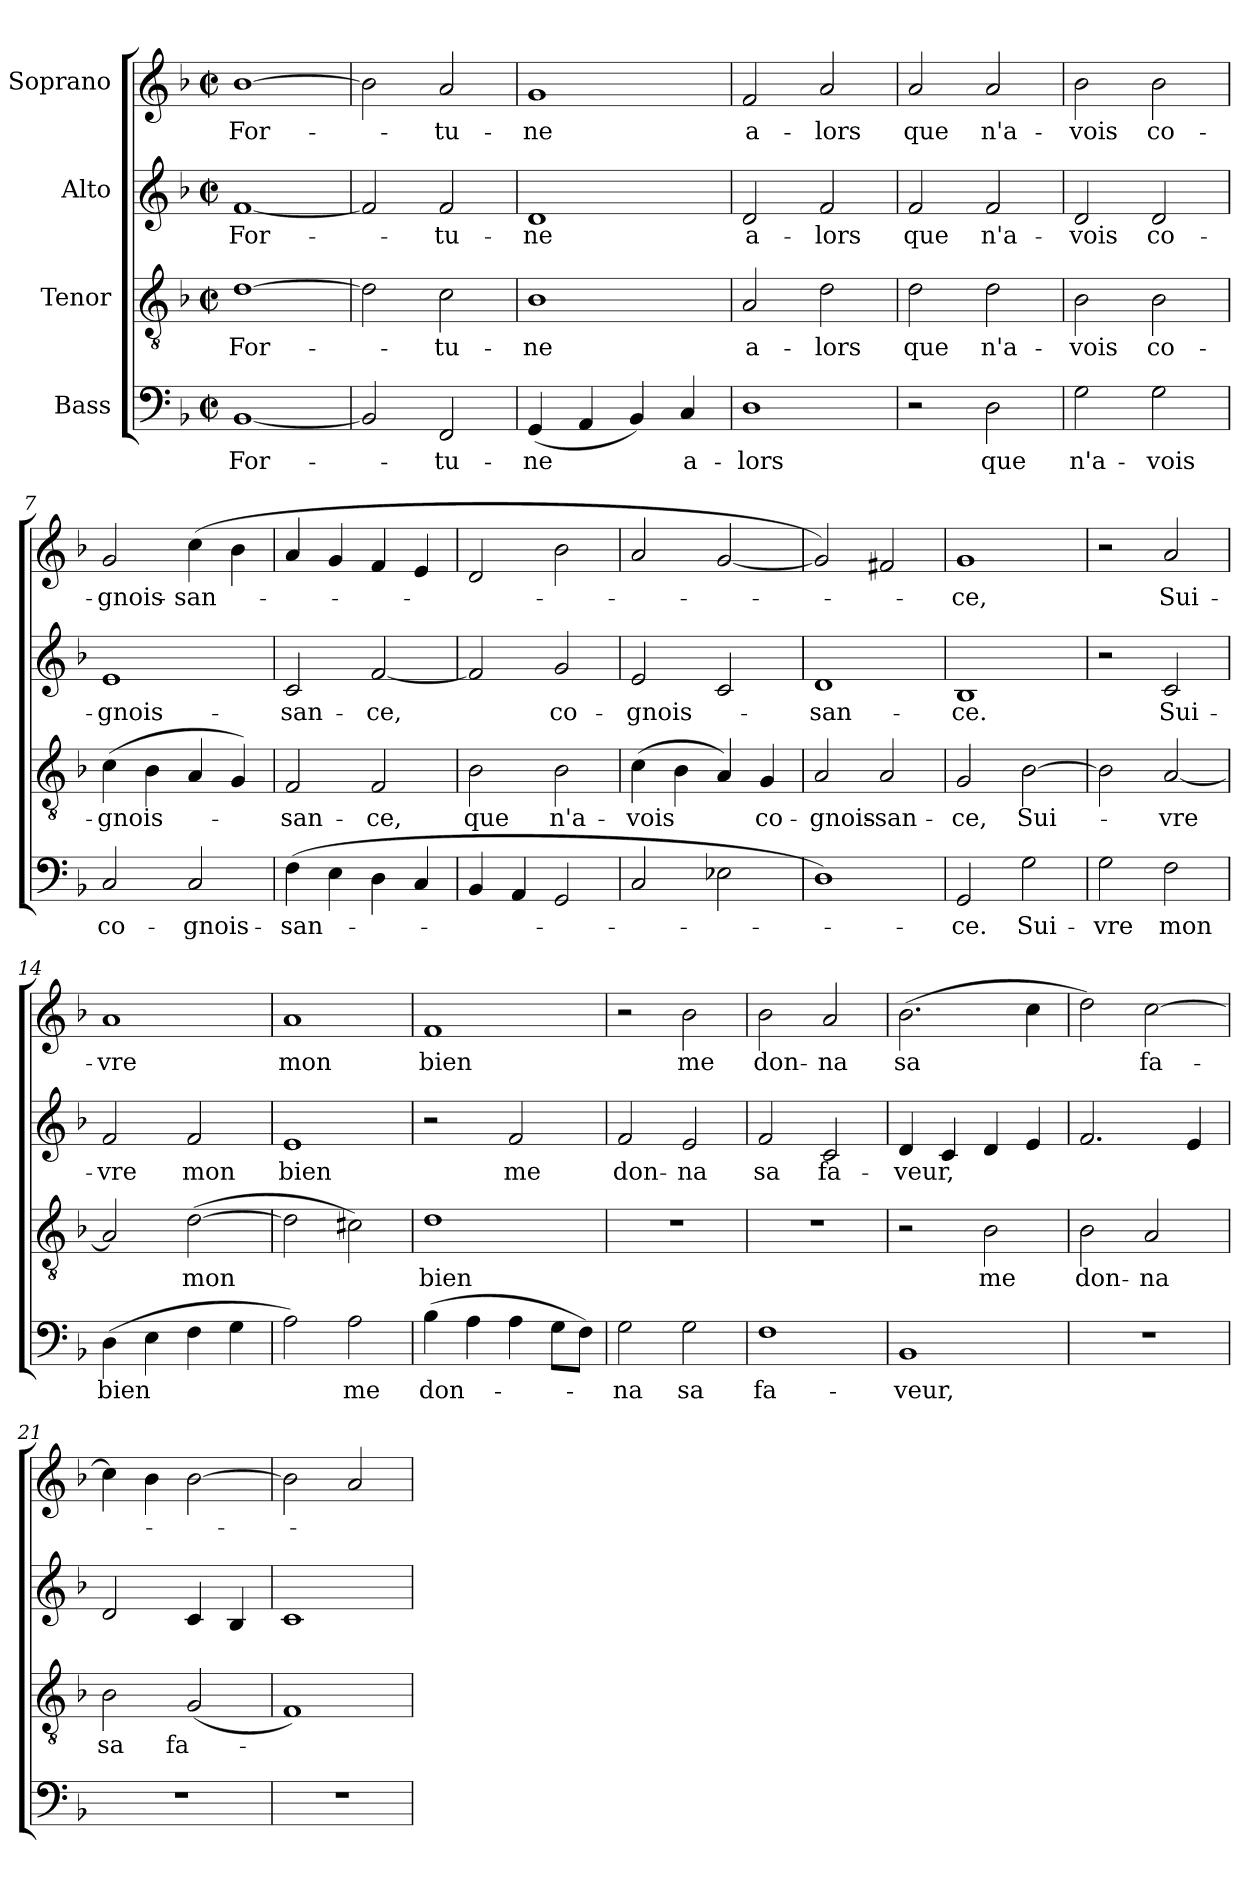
**kern	**text	**kern	**text	**kern	**text	**kern	**text
*part4	*part4	*part3	*part3	*part2	*part2	*part1	*part1
*staff4	*staff4	*staff3	*staff3	*staff2	*staff2	*staff1	*staff1
*I"Bass	*	*I"Tenor	*	*I"Alto	*	*I"Soprano	*
*clefF4	*	*clefGv2	*	*clefG2	*	*clefG2	*
*k[b-]	*	*k[b-]	*	*k[b-]	*	*k[b-]	*
*F:	*	*F:	*	*F:	*	*F:	*
*M2/2	*	*M2/2	*	*M2/2	*	*M2/2	*
*met(c|)	*	*met(c|)	*	*met(c|)	*	*met(c|)	*
=1	=1	=1	=1	=1	=1	=1	=1
[1BB-	For-	[1d	For-	[1f	For-	[1b-	For-
=2	=2	=2	=2	=2	=2	=2	=2
2BB-/]	.	2d\]	.	2f/]	.	2b-\]	.
2FF/	-tu-	2c\	-tu-	2f/	-tu-	2a/	-tu-
=3	=3	=3	=3	=3	=3	=3	=3
(4GG/	-ne	1B-	-ne	1d	-ne	1g	-ne
4AA/	.	.	.	.	.	.	.
4BB-/)	.	.	.	.	.	.	.
4C/	a-	.	.	.	.	.	.
=4	=4	=4	=4	=4	=4	=4	=4
1D	-lors	2A/	a-	2d/	a-	2f/	a-
.	.	2d\	-lors	2f/	-lors	2a/	-lors
=5	=5	=5	=5	=5	=5	=5	=5
2r	.	2d\	que	2f/	que	2a/	que
2D\	que	2d\	n'a-	2f/	n'a-	2a/	n'a-
=6	=6	=6	=6	=6	=6	=6	=6
2G\	n'a-	2B-\	-vois	2d/	-vois	2b-\	-vois
2G\	-vois	2B-\	co-	2d/	co-	2b-\	co-
=7	=7	=7	=7	=7	=7	=7	=7
2C/	co-	(4c\	-gnois-	1e	-gnois-	2g/	-gnois-
.	.	4B-\	.	.	.	.	.
2C/	-gnois-	4A/	.	.	.	(4cc\	-san-
.	.	4G/)	.	.	.	4b-\	.
=8	=8	=8	=8	=8	=8	=8	=8
(4F\	-san-	2F/	-san-	2c/	-san-	4a/	.
4E\	.	.	.	.	.	4g/	.
4D\	.	2F/	-ce,	[2f/	-ce,	4f/	.
4C/	.	.	.	.	.	4e/	.
!!LO:LB:g=z
=9	=9	=9	=9	=9	=9	=9	=9
4BB-/	-­-	2B-\	que	2f/]	.	2d/	-­-
4AA/	.	.	.	.	.	.	.
2GG/	.	2B-\	n'a-	2g/	co-	2b-\	.
=10	=10	=10	=10	=10	=10	=10	=10
2C/	.	(4c\	-vois	2e/	-gnois-	2a/	.
.	.	4B-\	.	.	.	.	.
2E-X\	.	4A/)	.	2c/	.	[2g/	.
.	.	4G/	co-	.	.	.	.
=11	=11	=11	=11	=11	=11	=11	=11
1D)	.	2A/	-gnois-	1d	-san-	2g/])	.
.	.	2A/	-san-	.	.	2f#X/	.
=12	=12	=12	=12	=12	=12	=12	=12
2GG/	-ce.	2G/	-ce,	1B-	-ce.	1g	-ce,
2G\	Sui-	[2B-\	Sui-	.	.	.	.
=13	=13	=13	=13	=13	=13	=13	=13
2G\	-vre	2B-\]	.	2r	.	2r	.
2F\	mon	[2A/	-vre	2c/	Sui-	2a/	Sui-
=14	=14	=14	=14	=14	=14	=14	=14
(4D\	bien	2A/]	.	2f/	-vre	1a	-vre
4E\	.	.	.	.	.	.	.
4F\	.	([2d\	mon	2f/	mon	.	.
4G\	.	.	.	.	.	.	.
=15	=15	=15	=15	=15	=15	=15	=15
2A\)	.	2d\]	.	1e	bien	1a	mon
2A\	me	2c#X\)	.	.	.	.	.
=16	=16	=16	=16	=16	=16	=16	=16
(4B-\	don-	1d	bien	2r	.	1f	bien
4A\	.	.	.	.	.	.	.
4A\	.	.	.	2f/	me	.	.
8G\L	.	.	.	.	.	.	.
8F\J)	.	.	.	.	.	.	.
!!LO:PB:g=z
=17	=17	=17	=17	=17	=17	=17	=17
2G\	-na	1r	.	2f/	don-	2r	.
2G\	sa	.	.	2e/	-na	2b-\	me
=18	=18	=18	=18	=18	=18	=18	=18
1F	fa-	1r	.	2f/	sa	2b-\	don-
.	.	.	.	2c/	fa-	2a/	-na
=19	=19	=19	=19	=19	=19	=19	=19
1BB-	-veur,	2r	.	4d/	-veur,	(2.b-\	sa
.	.	.	.	4c/	.	.	.
.	.	2B-\	me	4d/	.	.	.
.	.	.	.	4e/	.	4cc\	.
=20	=20	=20	=20	=20	=20	=20	=20
1r	.	2B-\	don-	2.f/	.	2dd\)	.
.	.	2A/	-na	.	.	[2cc\	fa-
.	.	.	.	4e/	.	.	.
=21	=21	=21	=21	=21	=21	=21	=21
1r	.	2B-\	sa	2d/	.	4cc\]	.
.	.	.	.	.	.	4b-\	.
.	.	(2G/	fa-	4c/	.	[2b-\	.
.	.	.	.	4B-/	.	.	.
=22	=22	=22	=22	=22	=22	=22	=22
1r	.	1F)	.	1c	.	2b-\]	.
.	.	.	.	.	.	2a/	.
=	=	=	=	=	=	=	=
*-	*-	*-	*-	*-	*-	*-	*-
